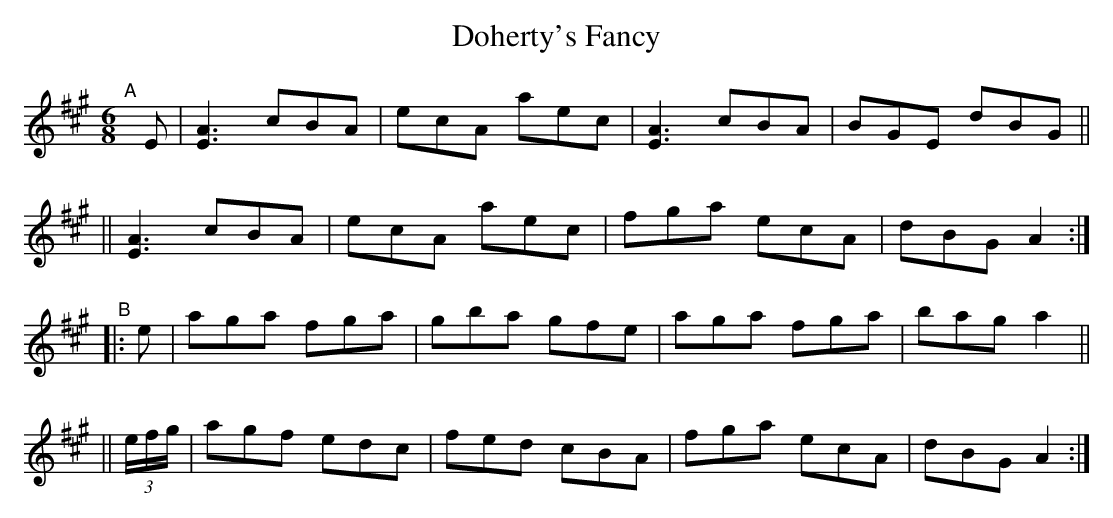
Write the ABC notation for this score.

X:1
T: Doherty's Fancy
M: 6/8
L: 1/8
K: A
"^A"[|] E \
|  [E3A3] cBA | ecA aec | [E3A3] cBA | BGE dBG ||
|| [E3A3] cBA | ecA aec | fga ecA | dBG A2 :|
"^B"\
|:   e      | aga fga | gba gfe | aga fga | bag a2 ||
|| (3e/f/g/ | agf edc | fed cBA | fga ecA | dBG A2 :|
